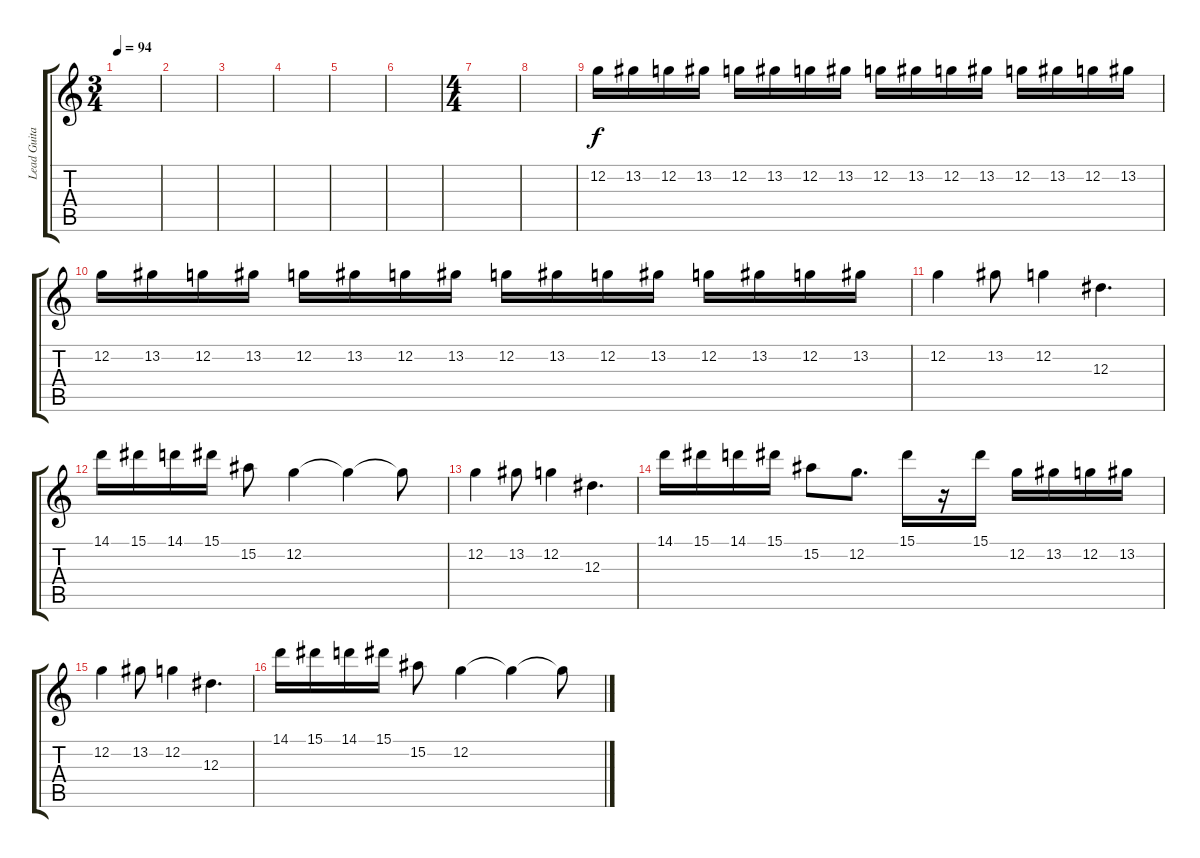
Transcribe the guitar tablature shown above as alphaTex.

\track ("Lead Guitars" "Lead Guita") {instrument overdrivenguitar}
\staff {score tabs}
\tuning (C4 G3 Eb3 Bb2 F2 C2) {hide}
\ts (3 4)
\tempo 94
\clef g2
\ks c
|
|
|
|
|
|
\ts (4 4)
|
|
12.2.16{volume 11} 13.2.16 12.2.16 13.2.16 12.2.16 13.2.16 12.2.16 13.2.16 12.2.16 13.2.16 12.2.16 13.2.16 12.2.16 13.2.16 12.2.16 13.2.16 |
12.2.16 13.2.16 12.2.16 13.2.16 12.2.16 13.2.16 12.2.16 13.2.16 12.2.16 13.2.16 12.2.16 13.2.16 12.2.16 13.2.16 12.2.16 13.2.16 |
12.2.4 13.2.8 12.2.4 12.3.4{d} |
14.1.16 15.1.16 14.1.16 15.1.16 15.2.8 12.2.4 12.2{t}.4 12.2{t}.8 |
12.2.4 13.2.8 12.2.4 12.3.4{d} |
14.1.16 15.1.16 14.1.16 15.1.16 15.2.8 12.2.8{d} 15.1.16 r.16 15.1.16 12.2.16 13.2.16 12.2.16 13.2.16 |
12.2.4 13.2.8 12.2.4 12.3.4{d} |
14.1.16 15.1.16 14.1.16 15.1.16 15.2.8 12.2.4 12.2{t}.4 12.2{t}.8
